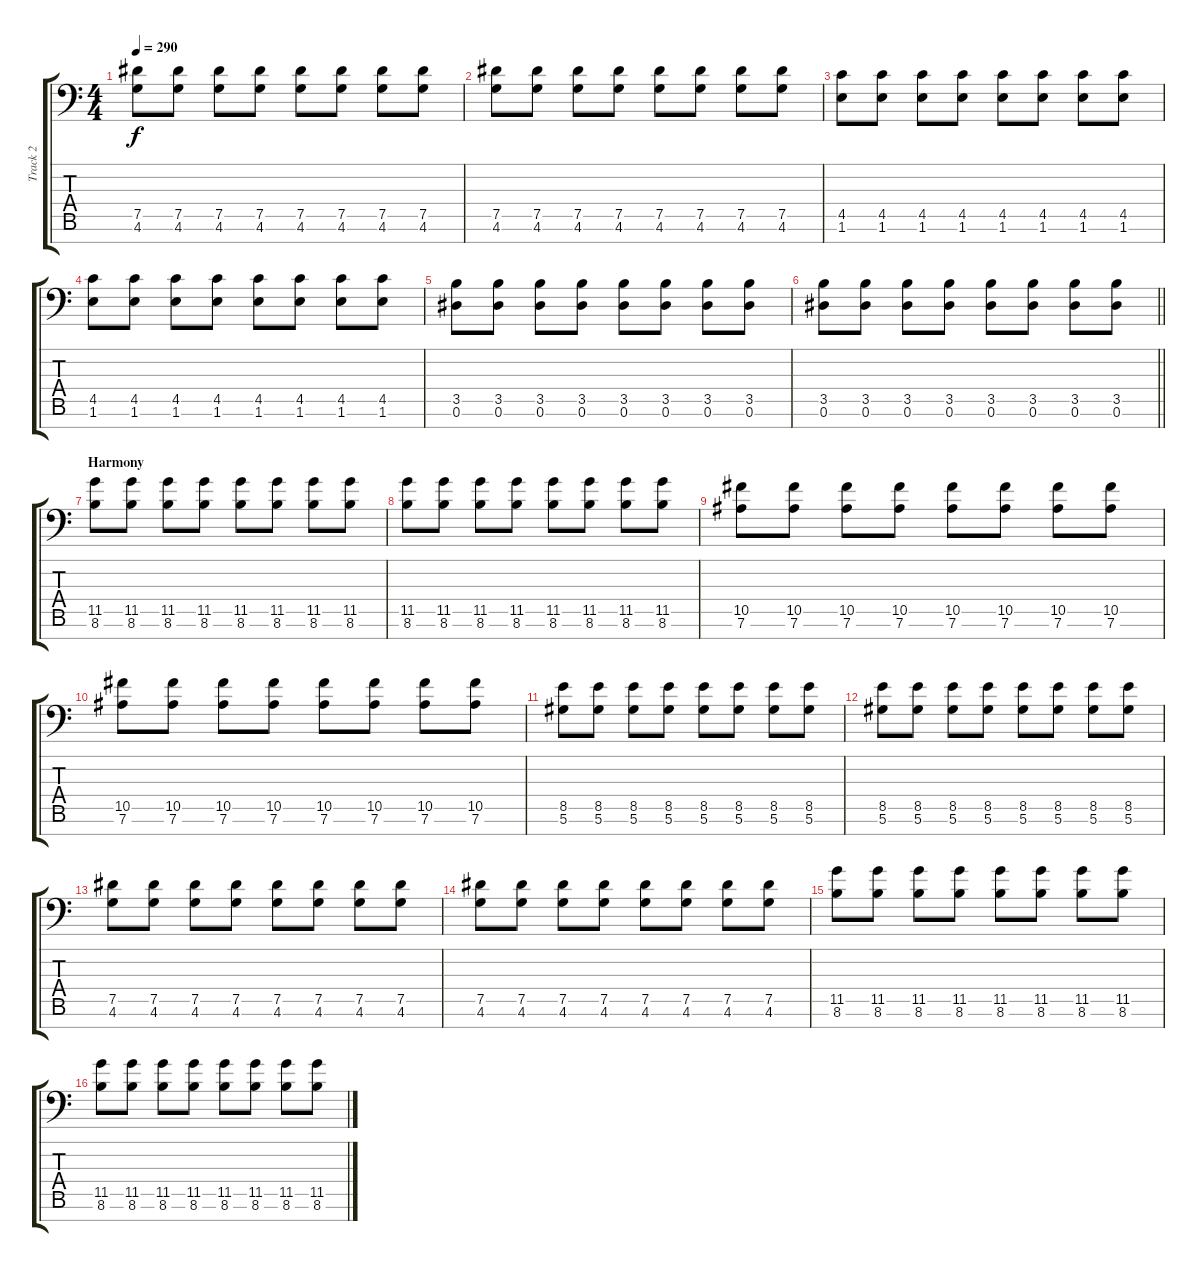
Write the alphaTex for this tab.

\track ("Track 2" "Track 2") {instrument overdrivenguitar}
\staff {score tabs}
\tuning (Eb4 Bb3 Gb3 Db3 Ab2 Eb2 Ab1) {hide}
\ts (4 4)
\tempo 290
\clef f4
\ks c
(7.5 4.6).8{dy f} (7.5 4.6).8 (7.5 4.6).8 (7.5 4.6).8 (7.5 4.6).8 (7.5 4.6).8 (7.5 4.6).8 (7.5 4.6).8 |
(7.5 4.6).8 (7.5 4.6).8 (7.5 4.6).8 (7.5 4.6).8 (7.5 4.6).8 (7.5 4.6).8 (7.5 4.6).8 (7.5 4.6).8 |
(4.5 1.6).8 (4.5 1.6).8 (4.5 1.6).8 (4.5 1.6).8 (4.5 1.6).8 (4.5 1.6).8 (4.5 1.6).8 (4.5 1.6).8 |
(4.5 1.6).8 (4.5 1.6).8 (4.5 1.6).8 (4.5 1.6).8 (4.5 1.6).8 (4.5 1.6).8 (4.5 1.6).8 (4.5 1.6).8 |
(3.5 0.6).8 (3.5 0.6).8 (3.5 0.6).8 (3.5 0.6).8 (3.5 0.6).8 (3.5 0.6).8 (3.5 0.6).8 (3.5 0.6).8 |
\barLineRight lightlight
(3.5 0.6).8 (3.5 0.6).8 (3.5 0.6).8 (3.5 0.6).8 (3.5 0.6).8 (3.5 0.6).8 (3.5 0.6).8 (3.5 0.6).8 |
\section ("" "Harmony")
(11.5 8.6).8 (11.5 8.6).8 (11.5 8.6).8 (11.5 8.6).8 (11.5 8.6).8 (11.5 8.6).8 (11.5 8.6).8 (11.5 8.6).8 |
(11.5 8.6).8 (11.5 8.6).8 (11.5 8.6).8 (11.5 8.6).8 (11.5 8.6).8 (11.5 8.6).8 (11.5 8.6).8 (11.5 8.6).8 |
(10.5 7.6).8 (10.5 7.6).8 (10.5 7.6).8 (10.5 7.6).8 (10.5 7.6).8 (10.5 7.6).8 (10.5 7.6).8 (10.5 7.6).8 |
(10.5 7.6).8 (10.5 7.6).8 (10.5 7.6).8 (10.5 7.6).8 (10.5 7.6).8 (10.5 7.6).8 (10.5 7.6).8 (10.5 7.6).8 |
(8.5 5.6).8 (8.5 5.6).8 (8.5 5.6).8 (8.5 5.6).8 (8.5 5.6).8 (8.5 5.6).8 (8.5 5.6).8 (8.5 5.6).8 |
(8.5 5.6).8 (8.5 5.6).8 (8.5 5.6).8 (8.5 5.6).8 (8.5 5.6).8 (8.5 5.6).8 (8.5 5.6).8 (8.5 5.6).8 |
(7.5 4.6).8 (7.5 4.6).8 (7.5 4.6).8 (7.5 4.6).8 (7.5 4.6).8 (7.5 4.6).8 (7.5 4.6).8 (7.5 4.6).8 |
(7.5 4.6).8 (7.5 4.6).8 (7.5 4.6).8 (7.5 4.6).8 (7.5 4.6).8 (7.5 4.6).8 (7.5 4.6).8 (7.5 4.6).8 |
(11.5 8.6).8 (11.5 8.6).8 (11.5 8.6).8 (11.5 8.6).8 (11.5 8.6).8 (11.5 8.6).8 (11.5 8.6).8 (11.5 8.6).8 |
(11.5 8.6).8 (11.5 8.6).8 (11.5 8.6).8 (11.5 8.6).8 (11.5 8.6).8 (11.5 8.6).8 (11.5 8.6).8 (11.5 8.6).8
